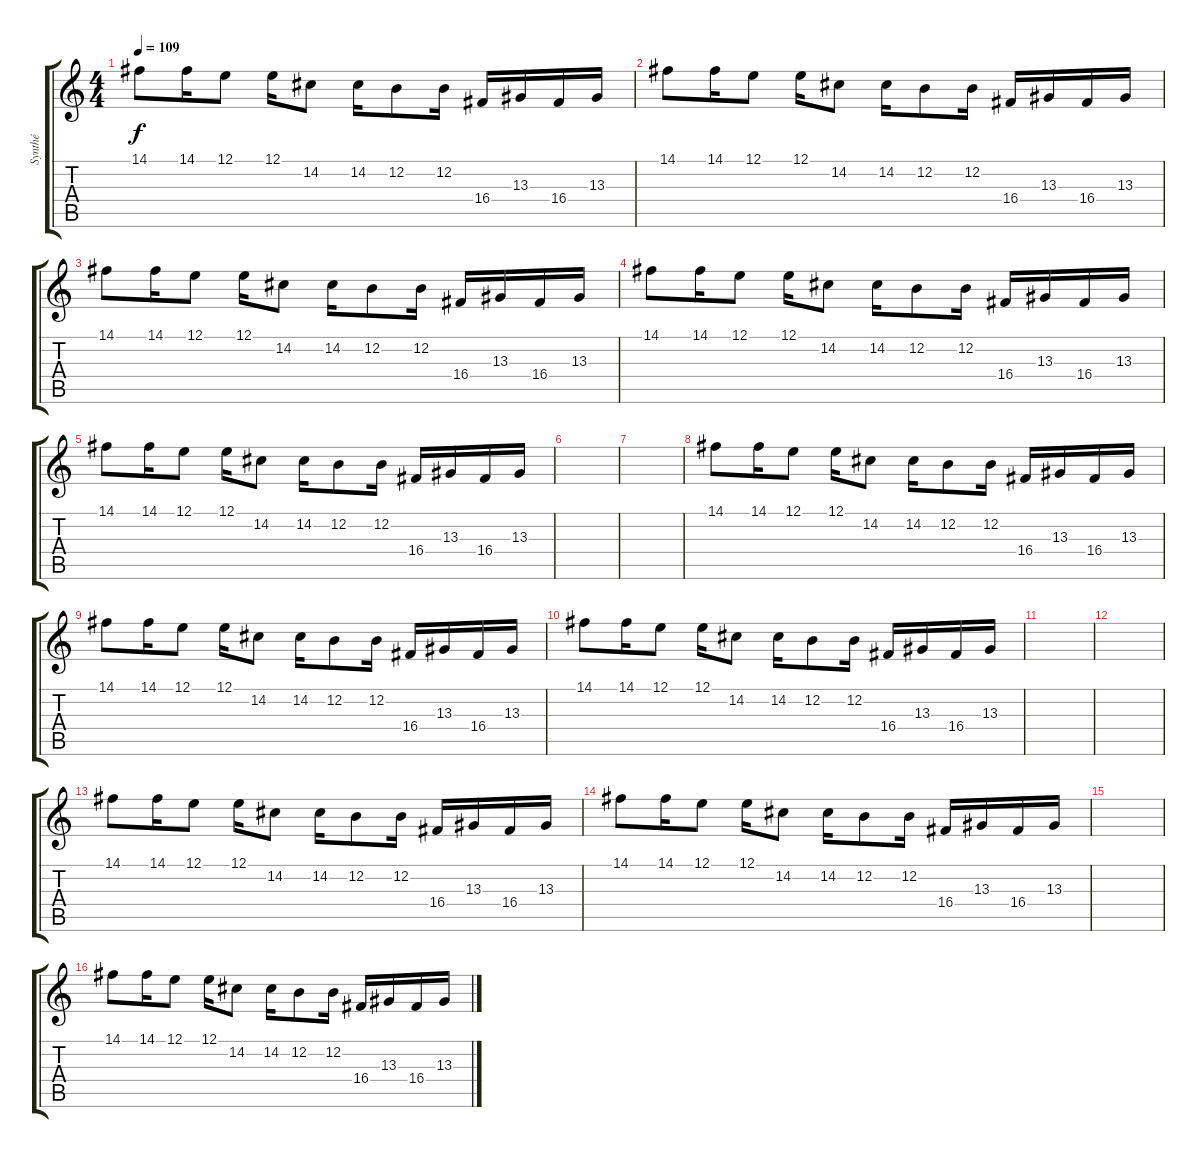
\track ("Synthé" "Synthé") {instrument synthbrass2}
\staff {score tabs}
\tuning (E4 B3 G3 D3 A2 E2) {hide}
\ts (4 4)
\tempo 109
\clef g2
\ks c
14.1.8{dy f} 14.1.16 12.1.8 12.1.16 14.2.8 14.2.16 12.2.8 12.2.16 16.4.16 13.3.16 16.4.16 13.3.16 |
14.1.8 14.1.16 12.1.8 12.1.16 14.2.8 14.2.16 12.2.8 12.2.16 16.4.16 13.3.16 16.4.16 13.3.16 |
14.1.8 14.1.16 12.1.8 12.1.16 14.2.8 14.2.16 12.2.8 12.2.16 16.4.16 13.3.16 16.4.16 13.3.16 |
14.1.8 14.1.16 12.1.8 12.1.16 14.2.8 14.2.16 12.2.8 12.2.16 16.4.16 13.3.16 16.4.16 13.3.16 |
14.1.8 14.1.16 12.1.8 12.1.16 14.2.8 14.2.16 12.2.8 12.2.16 16.4.16 13.3.16 16.4.16 13.3.16 |
|
|
14.1.8 14.1.16 12.1.8 12.1.16 14.2.8 14.2.16 12.2.8 12.2.16 16.4.16 13.3.16 16.4.16 13.3.16 |
14.1.8 14.1.16 12.1.8 12.1.16 14.2.8 14.2.16 12.2.8 12.2.16 16.4.16 13.3.16 16.4.16 13.3.16 |
14.1.8 14.1.16 12.1.8 12.1.16 14.2.8 14.2.16 12.2.8 12.2.16 16.4.16 13.3.16 16.4.16 13.3.16 |
|
|
14.1.8 14.1.16 12.1.8 12.1.16 14.2.8 14.2.16 12.2.8 12.2.16 16.4.16 13.3.16 16.4.16 13.3.16 |
14.1.8 14.1.16 12.1.8 12.1.16 14.2.8 14.2.16 12.2.8 12.2.16 16.4.16 13.3.16 16.4.16 13.3.16 |
|
14.1.8 14.1.16 12.1.8 12.1.16 14.2.8 14.2.16 12.2.8 12.2.16 16.4.16 13.3.16 16.4.16 13.3.16
